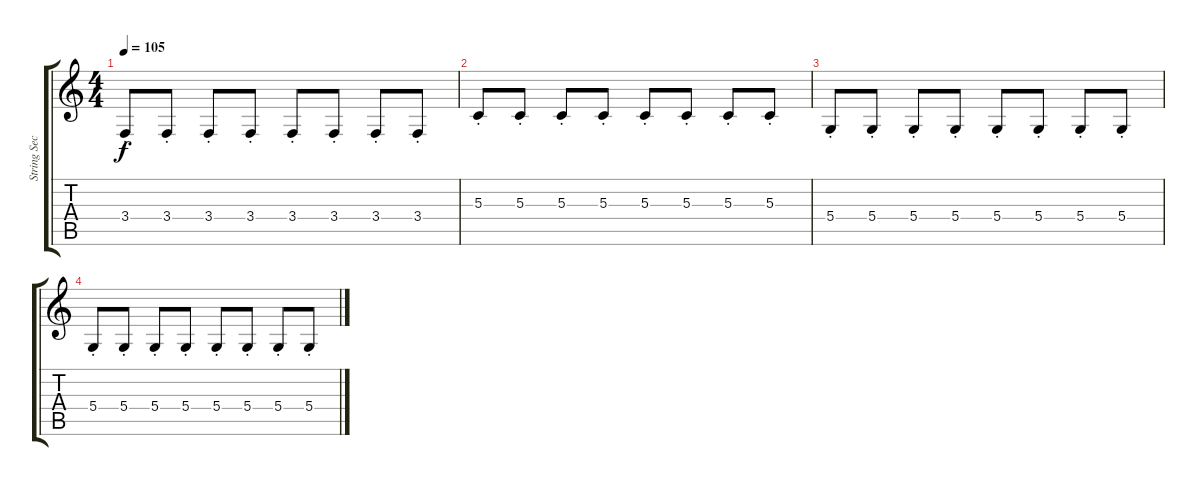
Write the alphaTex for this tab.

\track ("String Section" "String Sec") {instrument violin}
\staff {score tabs}
\tuning (E4 B3 G3 D3 A2 E2) {hide}
\ts (4 4)
\tempo 105
\clef g2
\ks c
3.4{st}.8{dy f} 3.4{st}.8 3.4{st}.8 3.4{st}.8 3.4{st}.8 3.4{st}.8 3.4{st}.8 3.4{st}.8 |
5.3{st}.8 5.3{st}.8 5.3{st}.8 5.3{st}.8 5.3{st}.8 5.3{st}.8 5.3{st}.8 5.3{st}.8 |
5.4{st}.8 5.4{st}.8 5.4{st}.8 5.4{st}.8 5.4{st}.8 5.4{st}.8 5.4{st}.8 5.4{st}.8 |
5.4{st}.8 5.4{st}.8 5.4{st}.8 5.4{st}.8 5.4{st}.8 5.4{st}.8 5.4{st}.8 5.4{st}.8
